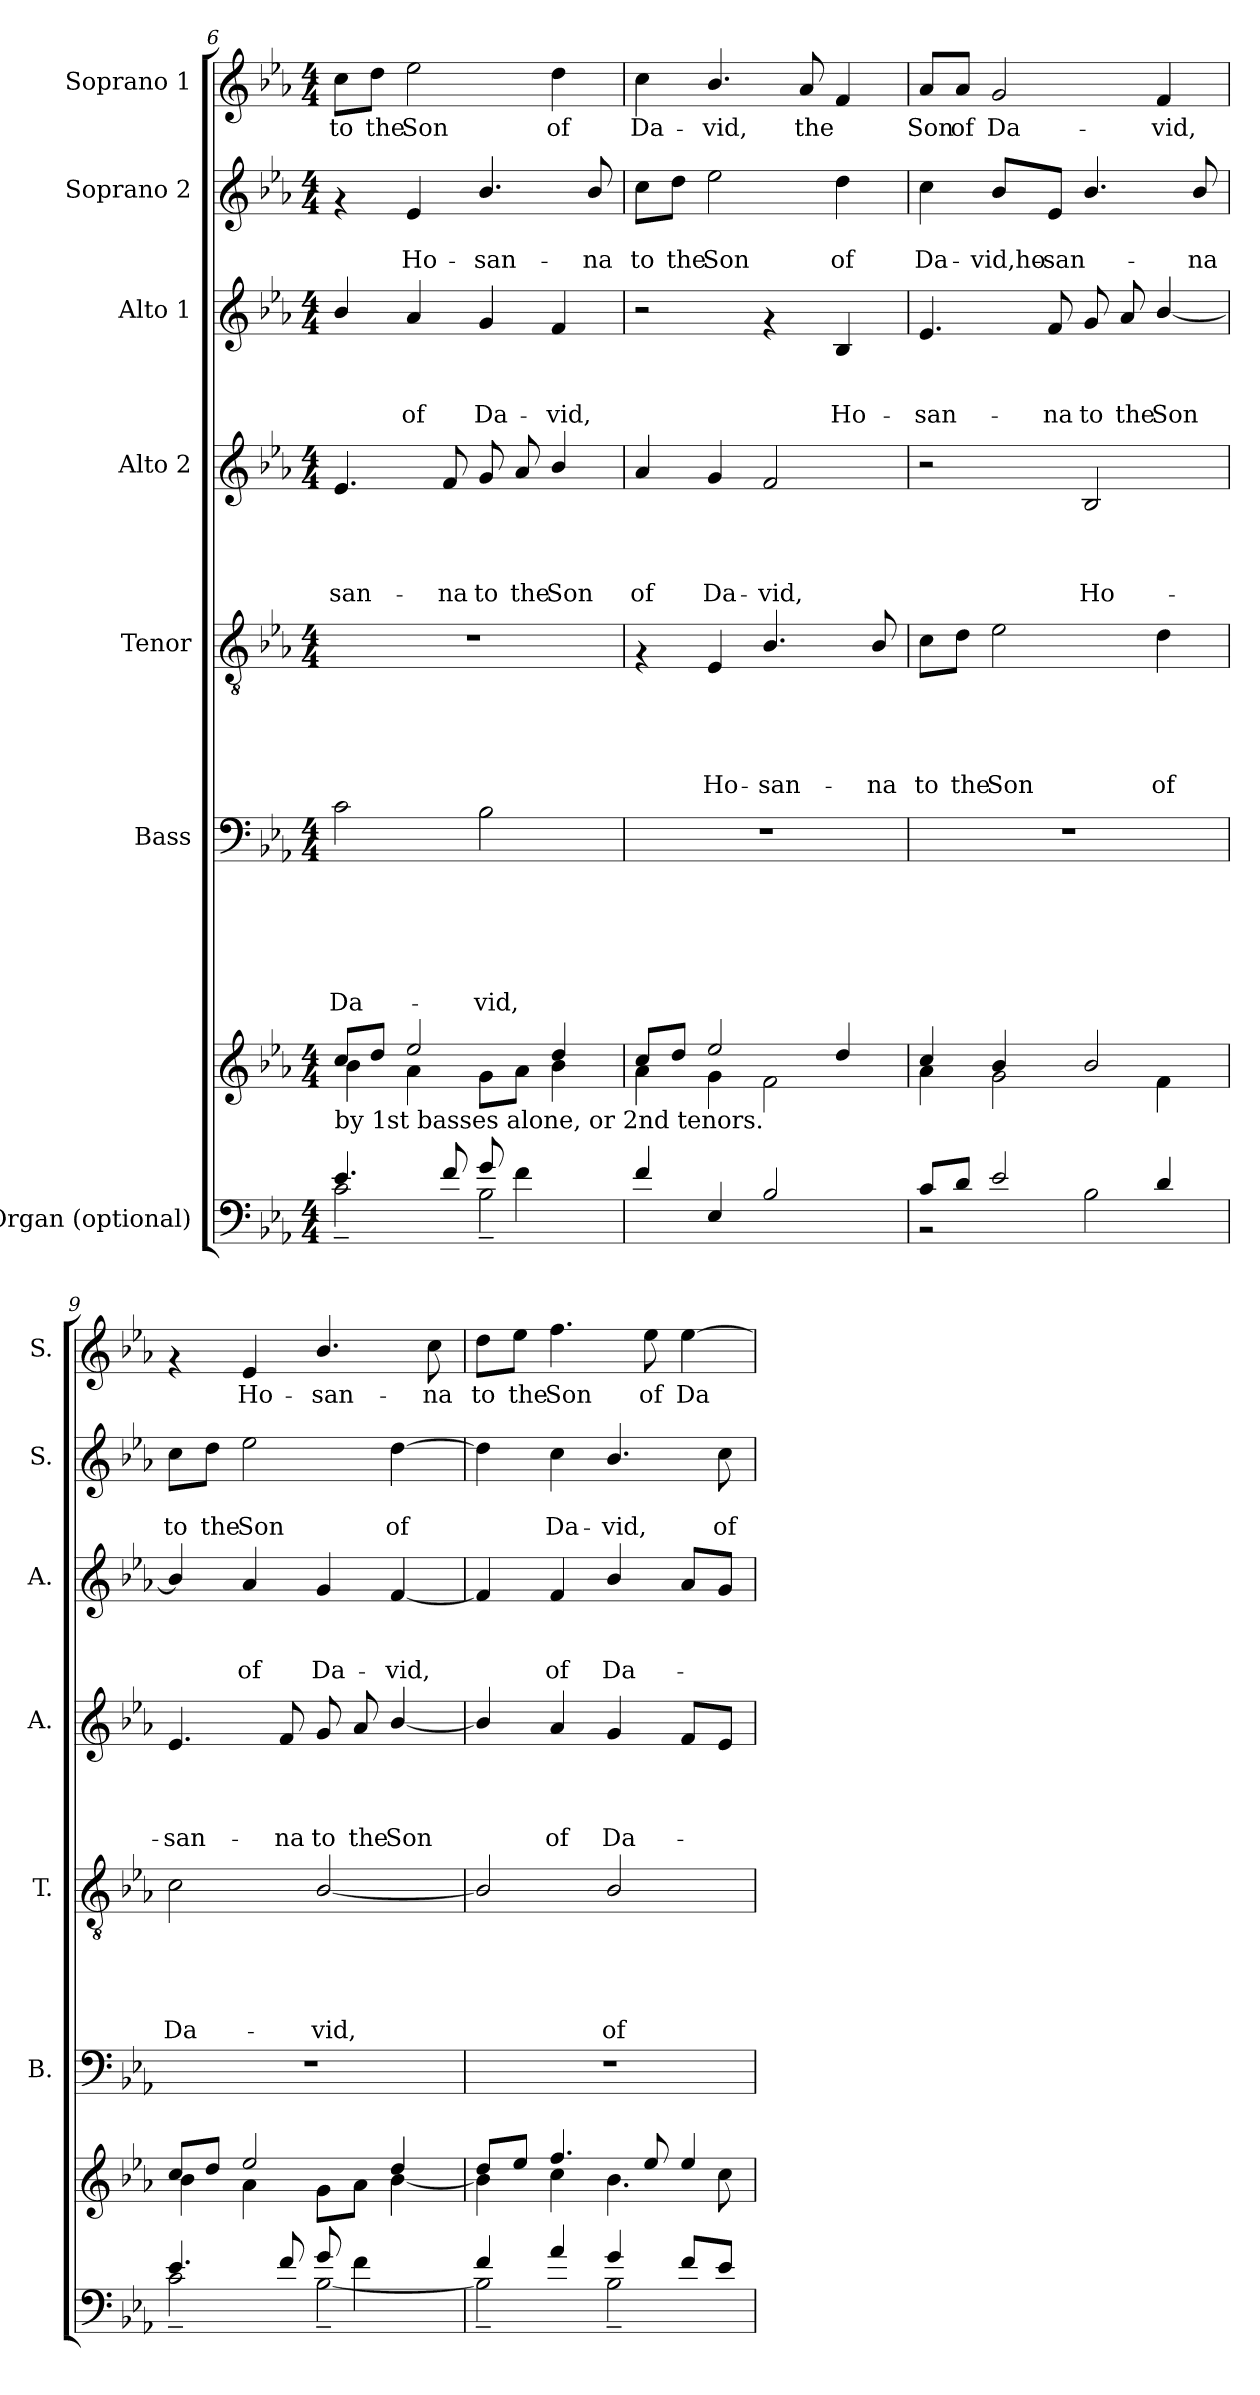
**kern	**kern	**kern	**text	**text	**text	**text	**text	**text	**kern	**text	**text	**text	**text	**text	**kern	**text	**text	**text	**text	**kern	**text	**text	**text	**kern	**text	**text	**kern	**text
*part7	*part7	*part6	*part6	*part6	*part6	*part6	*part6	*part6	*part5	*part5	*part5	*part5	*part5	*part5	*part4	*part4	*part4	*part4	*part4	*part3	*part3	*part3	*part3	*part2	*part2	*part2	*part1	*part1
*staff8	*staff7	*staff6	*staff6	*staff6	*staff6	*staff6	*staff6	*staff6	*staff5	*staff5	*staff5	*staff5	*staff5	*staff5	*staff4	*staff4	*staff4	*staff4	*staff4	*staff3	*staff3	*staff3	*staff3	*staff2	*staff2	*staff2	*staff1	*staff1
*I"Organ (optional)	*	*I"Bass	*	*	*	*	*	*	*I"Tenor	*	*	*	*	*	*I"Alto 2	*	*	*	*	*I"Alto 1	*	*	*	*I"Soprano 2	*	*	*I"Soprano 1	*
*	*	*I'B.	*	*	*	*	*	*	*I'T.	*	*	*	*	*	*I'A.	*	*	*	*	*I'A.	*	*	*	*I'S.	*	*	*I'S.	*
!!LO:PB:g=z
*clefF4	*clefG2	*clefF4	*	*	*	*	*	*	*clefGv2	*	*	*	*	*	*clefG2	*	*	*	*	*clefG2	*	*	*	*clefG2	*	*	*clefG2	*
*k[b-e-a-]	*k[b-e-a-]	*k[b-e-a-]	*	*	*	*	*	*	*k[b-e-a-]	*	*	*	*	*	*k[b-e-a-]	*	*	*	*	*k[b-e-a-]	*	*	*	*k[b-e-a-]	*	*	*k[b-e-a-]	*
*E-:	*E-:	*E-:	*	*	*	*	*	*	*E-:	*	*	*	*	*	*E-:	*	*	*	*	*E-:	*	*	*	*E-:	*	*	*E-:	*
*M4/4	*M4/4	*M4/4	*	*	*	*	*	*	*M4/4	*	*	*	*	*	*M4/4	*	*	*	*	*M4/4	*	*	*	*M4/4	*	*	*M4/4	*
=6	=6	=6	=6	=6	=6	=6	=6	=6	=6	=6	=6	=6	=6	=6	=6	=6	=6	=6	=6	=6	=6	=6	=6	=6	=6	=6	=6	=6
*^	*^	*	*	*	*	*	*	*	*	*	*	*	*	*	*	*	*	*	*	*	*	*	*	*	*	*	*	*
*	*	*	*^	*	*	*	*	*	*	*	*	*	*	*	*	*	*	*	*	*	*	*	*	*	*	*	*	*	*	*
!	!	!LO:TX:b:t=by 1st basses alone, or 2nd tenors.	!	!	!	!	!	!	!	!	!	!	!	!	!	!	!	!	!	!	!	!	!	!	!	!	!	!	!	!	!
!	!	!	!	!	!	!	!	!	!	!	!LO:LY:b	!	!	!	!	!	!	!	!	!	!	!LO:LY:b	!	!	!	!	!	!	!	!	!LO:LY:b
4.e-/	2c~>\	8cc/L	4b-\	2ryy	2c\	.	.	.	.	.	Da-	1r	.	.	.	.	.	4.e-/	.	.	.	-san-	4b-/	.	.	.	4rf	.	.	8cc\L	to
!	!	!	!	!	!	!	!	!	!	!	!	!	!	!	!	!	!	!	!	!	!	!	!	!	!	!	!	!	!	!	!LO:LY:b
.	.	8dd/J	.	.	.	.	.	.	.	.	.	.	.	.	.	.	.	.	.	.	.	.	.	.	.	.	.	.	.	8dd\J	the
!	!	!	!	!	!	!	!	!	!	!	!	!	!	!	!	!	!	!	!	!	!	!	!	!	!	!LO:LY:b	!	!	!LO:LY:b	!	!LO:LY:b
.	.	2ee-/	4a-\	.	.	.	.	.	.	.	.	.	.	.	.	.	.	.	.	.	.	.	4a-/	.	.	of	4e-/	.	Ho-	2ee-\	Son
!	!	!	!	!	!	!	!	!	!	!	!	!	!	!	!	!	!	!	!	!	!	!LO:LY:b	!	!	!	!	!	!	!	!	!
8f/	.	.	.	.	.	.	.	.	.	.	.	.	.	.	.	.	.	8f/	.	.	.	-na	.	.	.	.	.	.	.	.	.
!	!	!	!	!	!	!	!	!	!	!	!LO:LY:b	!	!	!	!	!	!	!	!	!	!	!LO:LY:b	!	!	!	!LO:LY:b	!	!	!LO:LY:b	!	!
8g/	2B-~>\	.	4ryy	8g\L	2B-\	.	.	.	.	.	-vid,	.	.	.	.	.	.	8g/	.	.	.	to	4g/	.	.	Da-	4.b-/	.	-san-	.	.
!	!	!	!	!	!	!	!	!	!	!	!	!	!	!	!	!	!	!	!	!	!	!LO:LY:b	!	!	!	!	!	!	!	!	!
4f\	.	.	.	8a-\J	.	.	.	.	.	.	.	.	.	.	.	.	.	8a-/	.	.	.	the	.	.	.	.	.	.	.	.	.
!	!	!	!	!	!	!	!	!	!	!	!	!	!	!	!	!	!	!	!	!	!	!LO:LY:b	!	!	!	!LO:LY:b	!	!	!	!	!LO:LY:b
.	.	4dd/	4b-\	4ryy	.	.	.	.	.	.	.	.	.	.	.	.	.	4b-/	.	.	.	Son	4f/	.	.	-vid,	.	.	.	4dd\	of
!	!	!	!	!	!	!	!	!	!	!	!	!	!	!	!	!	!	!	!	!	!	!	!	!	!	!	!	!	!LO:LY:b	!	!
8ryy	.	.	.	.	.	.	.	.	.	.	.	.	.	.	.	.	.	.	.	.	.	.	.	.	.	.	8b-/	.	-na	.	.
*v	*v	*	*	*	*	*	*	*	*	*	*	*	*	*	*	*	*	*	*	*	*	*	*	*	*	*	*	*	*	*	*
*	*	*v	*v	*	*	*	*	*	*	*	*	*	*	*	*	*	*	*	*	*	*	*	*	*	*	*	*	*	*	*
=7	=7	=7	=7	=7	=7	=7	=7	=7	=7	=7	=7	=7	=7	=7	=7	=7	=7	=7	=7	=7	=7	=7	=7	=7	=7	=7	=7	=7	=7
!	!	!	!	!	!	!	!	!	!	!	!	!	!	!	!	!	!	!	!	!LO:LY:b	!	!	!	!	!	!	!LO:LY:b	!	!LO:LY:b
4f/	8cc/L	4a-\	1r	.	.	.	.	.	.	4rF	.	.	.	.	.	4a-/	.	.	.	of	2r	.	.	.	8cc\L	.	to	4cc\	Da-
!	!	!	!	!	!	!	!	!	!	!	!	!	!	!	!	!	!	!	!	!	!	!	!	!	!	!	!LO:LY:b	!	!
.	8dd/J	.	.	.	.	.	.	.	.	.	.	.	.	.	.	.	.	.	.	.	.	.	.	.	8dd\J	.	the	.	.
!	!	!	!	!	!	!	!	!	!	!	!	!	!	!	!LO:LY:b	!	!	!	!	!LO:LY:b	!	!	!	!	!	!	!LO:LY:b	!	!LO:LY:b
4E-/	2ee-/	4g\	.	.	.	.	.	.	.	4E-/	.	.	.	.	Ho-	4g/	.	.	.	Da-	.	.	.	.	2ee-\	.	Son	4.b-/	-vid,
!	!	!	!	!	!	!	!	!	!	!	!	!	!	!	!LO:LY:b	!	!	!	!	!LO:LY:b	!	!	!	!	!	!	!	!	!
2B-/	.	2f\	.	.	.	.	.	.	.	4.B-/	.	.	.	.	-san-	2f/	.	.	.	-vid,	4rf	.	.	.	.	.	.	.	.
!	!	!	!	!	!	!	!	!	!	!	!	!	!	!	!	!	!	!	!	!	!	!	!	!	!	!	!	!	!LO:LY:b
.	.	.	.	.	.	.	.	.	.	.	.	.	.	.	.	.	.	.	.	.	.	.	.	.	.	.	.	8a-/	the
!	!	!	!	!	!	!	!	!	!	!	!	!	!	!	!	!	!	!	!	!	!	!	!	!LO:LY:b	!	!	!LO:LY:b	!	!
.	4dd/	.	.	.	.	.	.	.	.	.	.	.	.	.	.	.	.	.	.	.	4B-/	.	.	Ho-	4dd\	.	of	4f/	.
!	!	!	!	!	!	!	!	!	!	!	!	!	!	!	!LO:LY:b	!	!	!	!	!	!	!	!	!	!	!	!	!	!
.	.	.	.	.	.	.	.	.	.	8B-/	.	.	.	.	-na	.	.	.	.	.	.	.	.	.	.	.	.	.	.
=8	=8	=8	=8	=8	=8	=8	=8	=8	=8	=8	=8	=8	=8	=8	=8	=8	=8	=8	=8	=8	=8	=8	=8	=8	=8	=8	=8	=8	=8
*^	*	*	*	*	*	*	*	*	*	*	*	*	*	*	*	*	*	*	*	*	*	*	*	*	*	*	*	*	*
!	!	!	!	!	!	!	!	!	!	!	!	!	!	!	!	!LO:LY:b	!	!	!	!	!	!	!	!	!LO:LY:b	!	!	!LO:LY:b	!	!LO:LY:b
8c/L	2r	4cc/	4a-\	1r	.	.	.	.	.	.	8c\L	.	.	.	.	to	2r	.	.	.	.	4.e-/	.	.	-san-	4cc\	.	Da-	8a-/L	Son
!	!	!	!	!	!	!	!	!	!	!	!	!	!	!	!	!LO:LY:b	!	!	!	!	!	!	!	!	!	!	!	!	!	!LO:LY:b
8d/J	.	.	.	.	.	.	.	.	.	.	8d\J	.	.	.	.	the	.	.	.	.	.	.	.	.	.	.	.	.	8a-/J	of
!	!	!	!	!	!	!	!	!	!	!	!	!	!	!	!	!LO:LY:b	!	!	!	!	!	!	!	!	!	!	!	!LO:LY:b	!	!LO:LY:b
2e-/	.	4b-/	2g\	.	.	.	.	.	.	.	2e-\	.	.	.	.	Son	.	.	.	.	.	.	.	.	.	8b-/L	.	-vid,ho-	2g/	Da-
!	!	!	!	!	!	!	!	!	!	!	!	!	!	!	!	!	!	!	!	!	!	!	!	!	!LO:LY:b	!	!	!LO:LY:b	!	!
.	.	.	.	.	.	.	.	.	.	.	.	.	.	.	.	.	.	.	.	.	.	8f/	.	.	-na	8e-/J	.	-san-	.	.
!	!	!	!	!	!	!	!	!	!	!	!	!	!	!	!	!	!	!	!	!	!LO:LY:b	!	!	!	!LO:LY:b	!	!	!	!	!
.	2B-\	2b-/	.	.	.	.	.	.	.	.	.	.	.	.	.	.	2B-/	.	.	.	Ho-	8g/	.	.	to	4.b-/	.	.	.	.
!	!	!	!	!	!	!	!	!	!	!	!	!	!	!	!	!	!	!	!	!	!	!	!	!	!LO:LY:b	!	!	!	!	!
.	.	.	.	.	.	.	.	.	.	.	.	.	.	.	.	.	.	.	.	.	.	8a-/	.	.	the	.	.	.	.	.
!	!	!	!	!	!	!	!	!	!	!	!	!	!	!	!	!LO:LY:b	!	!	!	!	!	!	!	!	!LO:LY:b	!	!	!	!	!LO:LY:b
4d/	.	.	4f\	.	.	.	.	.	.	.	4d\	.	.	.	.	of	.	.	.	.	.	[<4b-/	.	.	Son	.	.	.	4f/	-vid,
!	!	!	!	!	!	!	!	!	!	!	!	!	!	!	!	!	!	!	!	!	!	!	!	!	!	!	!	!LO:LY:b	!	!
.	.	.	.	.	.	.	.	.	.	.	.	.	.	.	.	.	.	.	.	.	.	.	.	.	.	8b-/	.	-na	.	.
=9	=9	=9	=9	=9	=9	=9	=9	=9	=9	=9	=9	=9	=9	=9	=9	=9	=9	=9	=9	=9	=9	=9	=9	=9	=9	=9	=9	=9	=9	=9
*	*	*	*^	*	*	*	*	*	*	*	*	*	*	*	*	*	*	*	*	*	*	*	*	*	*	*	*	*	*	*
!	!	!	!	!	!	!	!	!	!	!	!	!	!	!	!	!	!LO:LY:b	!	!	!	!	!LO:LY:b	!	!	!	!	!	!	!LO:LY:b	!	!
4.e-/	2c~>\	8cc/L	4b-\	2ryy	1r	.	.	.	.	.	.	2c\	.	.	.	.	Da-	4.e-/	.	.	.	-san-	4b-/]	.	.	.	8cc\L	.	to	4rf	.
!	!	!	!	!	!	!	!	!	!	!	!	!	!	!	!	!	!	!	!	!	!	!	!	!	!	!	!	!	!LO:LY:b	!	!
.	.	8dd/J	.	.	.	.	.	.	.	.	.	.	.	.	.	.	.	.	.	.	.	.	.	.	.	.	8dd\J	.	the	.	.
!	!	!	!	!	!	!	!	!	!	!	!	!	!	!	!	!	!	!	!	!	!	!	!	!	!	!LO:LY:b	!	!	!LO:LY:b	!	!LO:LY:b
.	.	2ee-/	4a-\	.	.	.	.	.	.	.	.	.	.	.	.	.	.	.	.	.	.	.	4a-/	.	.	of	2ee-\	.	Son	4e-/	Ho-
!	!	!	!	!	!	!	!	!	!	!	!	!	!	!	!	!	!	!	!	!	!	!LO:LY:b	!	!	!	!	!	!	!	!	!
8f/	.	.	.	.	.	.	.	.	.	.	.	.	.	.	.	.	.	8f/	.	.	.	-na	.	.	.	.	.	.	.	.	.
!	!	!	!	!	!	!	!	!	!	!	!	!	!	!	!	!	!LO:LY:b	!	!	!	!	!LO:LY:b	!	!	!	!LO:LY:b	!	!	!	!	!LO:LY:b
8g/	[<2B-~>\	.	4ryy	8g\L	.	.	.	.	.	.	.	[<2B-/	.	.	.	.	-vid,	8g/	.	.	.	to	4g/	.	.	Da-	.	.	.	4.b-/	-san-
!	!	!	!	!	!	!	!	!	!	!	!	!	!	!	!	!	!	!	!	!	!	!LO:LY:b	!	!	!	!	!	!	!	!	!
4f\	.	.	.	8a-\J	.	.	.	.	.	.	.	.	.	.	.	.	.	8a-/	.	.	.	the	.	.	.	.	.	.	.	.	.
!	!	!	!	!	!	!	!	!	!	!	!	!	!	!	!	!	!	!	!	!	!	!LO:LY:b	!	!	!	!LO:LY:b	!	!	!LO:LY:b	!	!
.	.	4dd/	[<4b-\	4ryy	.	.	.	.	.	.	.	.	.	.	.	.	.	[<4b-/	.	.	.	Son	[<4f/	.	.	-vid,	[>4dd\	.	of	.	.
!	!	!	!	!	!	!	!	!	!	!	!	!	!	!	!	!	!	!	!	!	!	!	!	!	!	!	!	!	!	!	!LO:LY:b
8ryy	.	.	.	.	.	.	.	.	.	.	.	.	.	.	.	.	.	.	.	.	.	.	.	.	.	.	.	.	.	8cc\	-na
*	*	*	*v	*v	*	*	*	*	*	*	*	*	*	*	*	*	*	*	*	*	*	*	*	*	*	*	*	*	*	*	*
=10	=10	=10	=10	=10	=10	=10	=10	=10	=10	=10	=10	=10	=10	=10	=10	=10	=10	=10	=10	=10	=10	=10	=10	=10	=10	=10	=10	=10	=10	=10
!	!	!	!	!	!	!	!	!	!	!	!	!	!	!	!	!	!	!	!	!	!	!	!	!	!	!	!	!	!	!LO:LY:b
4f/	2B-~>\]	8dd/L	4b-\]	1r	.	.	.	.	.	.	2B-/]	.	.	.	.	.	4b-/]	.	.	.	.	4f/]	.	.	.	4dd\]	.	.	8dd\L	to
!	!	!	!	!	!	!	!	!	!	!	!	!	!	!	!	!	!	!	!	!	!	!	!	!	!	!	!	!	!	!LO:LY:b
.	.	8ee-/J	.	.	.	.	.	.	.	.	.	.	.	.	.	.	.	.	.	.	.	.	.	.	.	.	.	.	8ee-\J	the
!	!	!	!	!	!	!	!	!	!	!	!	!	!	!	!	!	!	!	!	!	!LO:LY:b	!	!	!	!LO:LY:b	!	!	!LO:LY:b	!	!LO:LY:b
4a-/	.	4.ff/	4cc\	.	.	.	.	.	.	.	.	.	.	.	.	.	4a-/	.	.	.	of	4f/	.	.	of	4cc\	.	Da-	4.ff\	Son
!	!	!	!	!	!	!	!	!	!	!	!	!	!	!	!	!LO:LY:b	!	!	!	!	!LO:LY:b	!	!	!	!LO:LY:b	!	!	!LO:LY:b	!	!
4g/	2B-~>\	.	4.b-\	.	.	.	.	.	.	.	2B-/	.	.	.	.	of	4g/	.	.	.	Da-	4b-/	.	.	Da-	4.b-/	.	-vid,	.	.
!	!	!	!	!	!	!	!	!	!	!	!	!	!	!	!	!	!	!	!	!	!	!	!	!	!	!	!	!	!	!LO:LY:b
.	.	8ee-/	.	.	.	.	.	.	.	.	.	.	.	.	.	.	.	.	.	.	.	.	.	.	.	.	.	.	8ee-\	of
!	!	!	!	!	!	!	!	!	!	!	!	!	!	!	!	!	!	!	!	!	!	!	!	!	!	!	!	!	!	!LO:LY:b
8f/L	.	4ee-/	.	.	.	.	.	.	.	.	.	.	.	.	.	.	8f/L	.	.	.	.	8a-/L	.	.	.	.	.	.	[>4ee-\	Da-
!	!	!	!	!	!	!	!	!	!	!	!	!	!	!	!	!	!	!	!	!	!	!	!	!	!	!	!	!LO:LY:b	!	!
8e-/J	.	.	8cc\	.	.	.	.	.	.	.	.	.	.	.	.	.	8e-/J	.	.	.	.	8g/J	.	.	.	8cc\	.	of	.	.
*v	*v	*	*	*	*	*	*	*	*	*	*	*	*	*	*	*	*	*	*	*	*	*	*	*	*	*	*	*	*	*
*	*v	*v	*	*	*	*	*	*	*	*	*	*	*	*	*	*	*	*	*	*	*	*	*	*	*	*	*	*	*
=	=	=	=	=	=	=	=	=	=	=	=	=	=	=	=	=	=	=	=	=	=	=	=	=	=	=	=	=
*-	*-	*-	*-	*-	*-	*-	*-	*-	*-	*-	*-	*-	*-	*-	*-	*-	*-	*-	*-	*-	*-	*-	*-	*-	*-	*-	*-	*-
